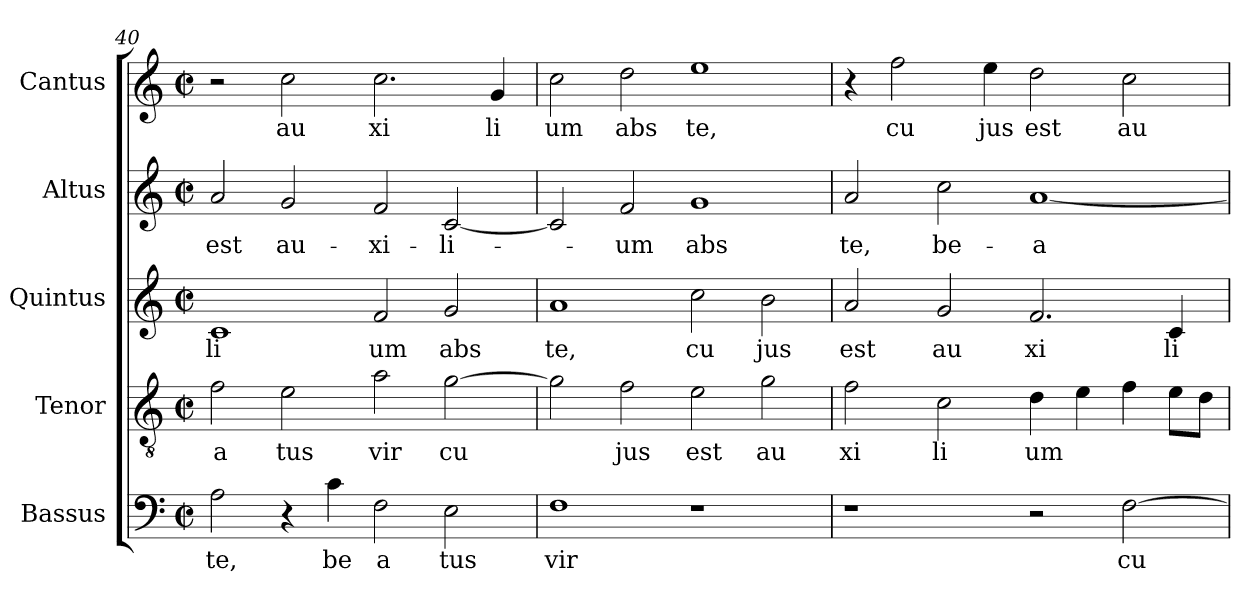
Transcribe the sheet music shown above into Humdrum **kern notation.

**kern	**text	**kern	**text	**kern	**text	**kern	**text	**kern	**text
*part5	*part5	*part4	*part4	*part3	*part3	*part2	*part2	*part1	*part1
*staff5	*staff5	*staff4	*staff4	*staff3	*staff3	*staff2	*staff2	*staff1	*staff1
*I"Bassus	*	*I"Tenor	*	*I"Quintus	*	*I"Altus	*	*I"Cantus	*
*clefF4	*	*clefGv2	*	*clefG2	*	*clefG2	*	*clefG2	*
*M2/2	*	*M2/2	*	*M2/2	*	*M2/2	*	*M2/2	*
*met(c|)	*	*met(c|)	*	*met(c|)	*	*met(c|)	*	*met(c|)	*
=40	=40	=40	=40	=40	=40	=40	=40	=40	=40
!	!LO:LY:b:cj	!	!LO:LY:b:cj	!	!LO:LY:b:cj	!	!LO:LY:b:cj	!	!
2A\	te,	2f\	a	1c	li	2a/	est	2r	.
!	!	!	!LO:LY:b:cj	!	!	!	!LO:LY:b:cj	!	!LO:LY:b:cj
4r	.	2e\	tus	.	.	2g/	au-	2cc\	au
!	!LO:LY:b:cj	!	!	!	!	!	!	!	!
4c\	be	.	.	.	.	.	.	.	.
!	!LO:LY:b:cj	!	!LO:LY:b:cj	!	!LO:LY:b:cj	!	!LO:LY:b:cj	!	!LO:LY:b:cj
2F\	a	2a\	vir	2f/	um	2f/	-xi-	2.cc\	xi
!	!LO:LY:b:cj	!	!LO:LY:b:cj	!	!LO:LY:b:cj	!	!LO:LY:b:cj	!	!
2E\	tus	[>2g\	cu	2g/	abs	[<2c/	-li-	.	.
!	!	!	!	!	!	!	!	!	!LO:LY:b:cj
.	.	.	.	.	.	.	.	4g/	li
=41	=41	=41	=41	=41	=41	=41	=41	=41	=41
!	!LO:LY:b:cj	!	!	!	!LO:LY:b:cj	!	!	!	!LO:LY:b:cj
1F	vir	2g\]	.	1a	te,	2c/]	.	2cc\	um
!	!	!	!LO:LY:b:cj	!	!	!	!LO:LY:b:cj	!	!LO:LY:b:cj
.	.	2f\	jus	.	.	2f/	-um	2dd\	abs
!	!	!	!LO:LY:b:cj	!	!LO:LY:b:cj	!	!LO:LY:b:cj	!	!LO:LY:b:cj
1r	.	2e\	est	2cc\	cu	1g	abs	1ee	te,
!	!	!	!LO:LY:b:cj	!	!LO:LY:b:cj	!	!	!	!
.	.	2g\	au	2b\	jus	.	.	.	.
=42	=42	=42	=42	=42	=42	=42	=42	=42	=42
!	!	!	!LO:LY:b:cj	!	!LO:LY:b:cj	!	!LO:LY:b:cj	!	!
1r	.	2f\	xi	2a/	est	2a/	te,	4r	.
!	!	!	!	!	!	!	!	!	!LO:LY:b:cj
.	.	.	.	.	.	.	.	2ff\	cu
!	!	!	!LO:LY:b:cj	!	!LO:LY:b:cj	!	!LO:LY:b:cj	!	!
.	.	2c\	li	2g/	au	2cc\	be-	.	.
!	!	!	!	!	!	!	!	!	!LO:LY:b:cj
.	.	.	.	.	.	.	.	4ee\	jus
!	!	!	!LO:LY:b	!	!LO:LY:b:cj	!	!LO:LY:b:rj	!	!LO:LY:b:cj
2r	.	4d\	um	2.f/	xi	[<1a	-a-	2dd\	est
.	.	4e\	.	.	.	.	.	.	.
!	!LO:LY:b:cj	!	!	!	!	!	!	!	!LO:LY:b:cj
[>2F\	cu	4f\	.	.	.	.	.	2cc\	au
!	!	!	!	!	!LO:LY:b:cj	!	!	!	!
.	.	8e\L	.	4c/	li	.	.	.	.
.	.	8d\J	.	.	.	.	.	.	.
=	=	=	=	=	=	=	=	=	=
*-	*-	*-	*-	*-	*-	*-	*-	*-	*-
